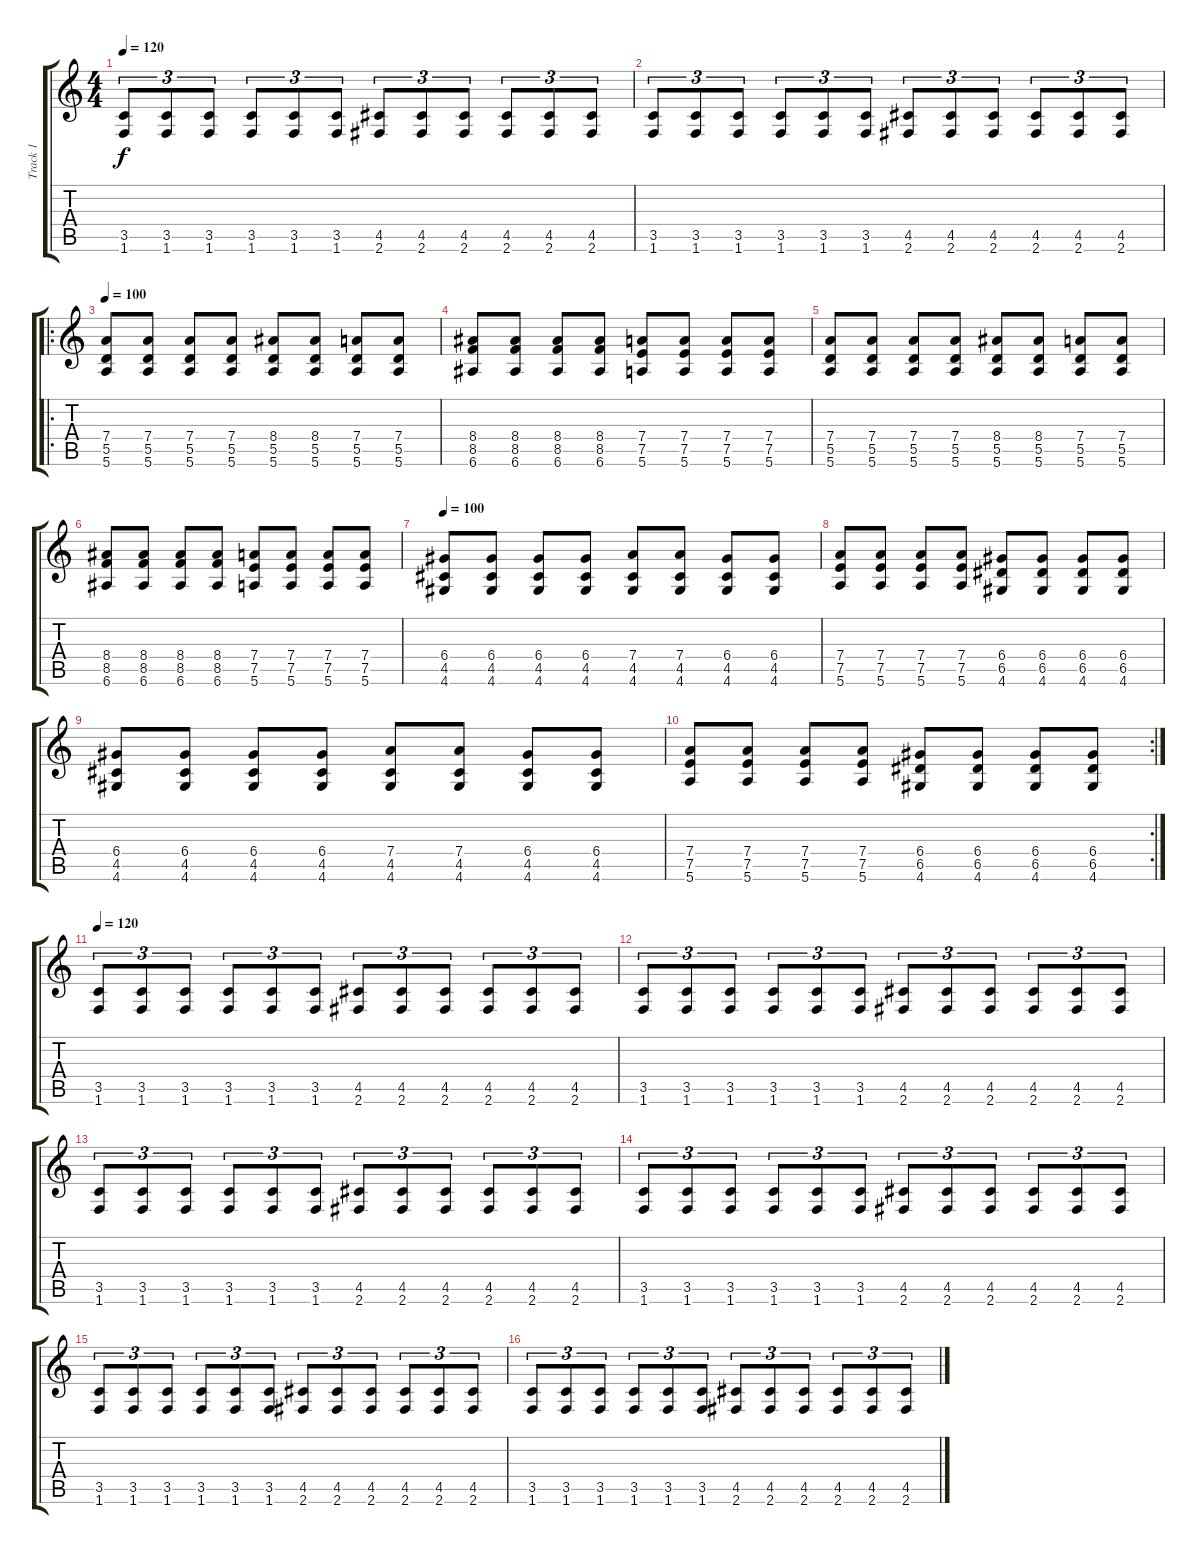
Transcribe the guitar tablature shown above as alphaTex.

\track ("Track 1" "Track 1") {instrument distortionguitar}
\staff {score tabs}
\tuning (E4 B3 G3 D3 A2 E2) {hide}
\ts (4 4)
\tempo 120
\clef g2
\ks c
(3.5 1.6).8{tu (3 2) dy f} (3.5 1.6).8{tu (3 2)} (3.5 1.6).8{tu (3 2)} (3.5 1.6).8{tu (3 2)} (3.5 1.6).8{tu (3 2)} (3.5 1.6).8{tu (3 2)} (4.5 2.6).8{tu (3 2)} (4.5 2.6).8{tu (3 2)} (4.5 2.6).8{tu (3 2)} (4.5 2.6).8{tu (3 2)} (4.5 2.6).8{tu (3 2)} (4.5 2.6).8{tu (3 2)} |
(3.5 1.6).8{tu (3 2)} (3.5 1.6).8{tu (3 2)} (3.5 1.6).8{tu (3 2)} (3.5 1.6).8{tu (3 2)} (3.5 1.6).8{tu (3 2)} (3.5 1.6).8{tu (3 2)} (4.5 2.6).8{tu (3 2)} (4.5 2.6).8{tu (3 2)} (4.5 2.6).8{tu (3 2)} (4.5 2.6).8{tu (3 2)} (4.5 2.6).8{tu (3 2)} (4.5 2.6).8{tu (3 2)} |
\ro
\tempo 100
(7.4 5.5 5.6).8 (7.4 5.5 5.6).8 (7.4 5.5 5.6).8 (7.4 5.5 5.6).8 (8.4 5.5 5.6).8 (8.4 5.5 5.6).8 (7.4 5.5 5.6).8 (7.4 5.5 5.6).8 |
(8.4 8.5 6.6).8 (8.4 8.5 6.6).8 (8.4 8.5 6.6).8 (8.4 8.5 6.6).8 (7.4 7.5 5.6).8 (7.4 7.5 5.6).8 (7.4 7.5 5.6).8 (7.4 7.5 5.6).8 |
(7.4 5.5 5.6).8 (7.4 5.5 5.6).8 (7.4 5.5 5.6).8 (7.4 5.5 5.6).8 (8.4 5.5 5.6).8 (8.4 5.5 5.6).8 (7.4 5.5 5.6).8 (7.4 5.5 5.6).8 |
(8.4 8.5 6.6).8 (8.4 8.5 6.6).8 (8.4 8.5 6.6).8 (8.4 8.5 6.6).8 (7.4 7.5 5.6).8 (7.4 7.5 5.6).8 (7.4 7.5 5.6).8 (7.4 7.5 5.6).8 |
\tempo 100
(6.4 4.5 4.6).8 (6.4 4.5 4.6).8 (6.4 4.5 4.6).8 (6.4 4.5 4.6).8 (7.4 4.5 4.6).8 (7.4 4.5 4.6).8 (6.4 4.5 4.6).8 (6.4 4.5 4.6).8 |
(7.4 7.5 5.6).8 (7.4 7.5 5.6).8 (7.4 7.5 5.6).8 (7.4 7.5 5.6).8 (6.4 6.5 4.6).8 (6.4 6.5 4.6).8 (6.4 6.5 4.6).8 (6.4 6.5 4.6).8 |
(6.4 4.5 4.6).8 (6.4 4.5 4.6).8 (6.4 4.5 4.6).8 (6.4 4.5 4.6).8 (7.4 4.5 4.6).8 (7.4 4.5 4.6).8 (6.4 4.5 4.6).8 (6.4 4.5 4.6).8 |
\rc 2
(7.4 7.5 5.6).8 (7.4 7.5 5.6).8 (7.4 7.5 5.6).8 (7.4 7.5 5.6).8 (6.4 6.5 4.6).8 (6.4 6.5 4.6).8 (6.4 6.5 4.6).8 (6.4 6.5 4.6).8 |
\tempo 120
(3.5 1.6).8{tu (3 2)} (3.5 1.6).8{tu (3 2)} (3.5 1.6).8{tu (3 2)} (3.5 1.6).8{tu (3 2)} (3.5 1.6).8{tu (3 2)} (3.5 1.6).8{tu (3 2)} (4.5 2.6).8{tu (3 2)} (4.5 2.6).8{tu (3 2)} (4.5 2.6).8{tu (3 2)} (4.5 2.6).8{tu (3 2)} (4.5 2.6).8{tu (3 2)} (4.5 2.6).8{tu (3 2)} |
(3.5 1.6).8{tu (3 2)} (3.5 1.6).8{tu (3 2)} (3.5 1.6).8{tu (3 2)} (3.5 1.6).8{tu (3 2)} (3.5 1.6).8{tu (3 2)} (3.5 1.6).8{tu (3 2)} (4.5 2.6).8{tu (3 2)} (4.5 2.6).8{tu (3 2)} (4.5 2.6).8{tu (3 2)} (4.5 2.6).8{tu (3 2)} (4.5 2.6).8{tu (3 2)} (4.5 2.6).8{tu (3 2)} |
(3.5 1.6).8{tu (3 2)} (3.5 1.6).8{tu (3 2)} (3.5 1.6).8{tu (3 2)} (3.5 1.6).8{tu (3 2)} (3.5 1.6).8{tu (3 2)} (3.5 1.6).8{tu (3 2)} (4.5 2.6).8{tu (3 2)} (4.5 2.6).8{tu (3 2)} (4.5 2.6).8{tu (3 2)} (4.5 2.6).8{tu (3 2)} (4.5 2.6).8{tu (3 2)} (4.5 2.6).8{tu (3 2)} |
(3.5 1.6).8{tu (3 2)} (3.5 1.6).8{tu (3 2)} (3.5 1.6).8{tu (3 2)} (3.5 1.6).8{tu (3 2)} (3.5 1.6).8{tu (3 2)} (3.5 1.6).8{tu (3 2)} (4.5 2.6).8{tu (3 2)} (4.5 2.6).8{tu (3 2)} (4.5 2.6).8{tu (3 2)} (4.5 2.6).8{tu (3 2)} (4.5 2.6).8{tu (3 2)} (4.5 2.6).8{tu (3 2)} |
(3.5 1.6).8{tu (3 2)} (3.5 1.6).8{tu (3 2)} (3.5 1.6).8{tu (3 2)} (3.5 1.6).8{tu (3 2)} (3.5 1.6).8{tu (3 2)} (3.5 1.6).8{tu (3 2)} (4.5 2.6).8{tu (3 2)} (4.5 2.6).8{tu (3 2)} (4.5 2.6).8{tu (3 2)} (4.5 2.6).8{tu (3 2)} (4.5 2.6).8{tu (3 2)} (4.5 2.6).8{tu (3 2)} |
(3.5 1.6).8{tu (3 2)} (3.5 1.6).8{tu (3 2)} (3.5 1.6).8{tu (3 2)} (3.5 1.6).8{tu (3 2)} (3.5 1.6).8{tu (3 2)} (3.5 1.6).8{tu (3 2)} (4.5 2.6).8{tu (3 2)} (4.5 2.6).8{tu (3 2)} (4.5 2.6).8{tu (3 2)} (4.5 2.6).8{tu (3 2)} (4.5 2.6).8{tu (3 2)} (4.5 2.6).8{tu (3 2)}
